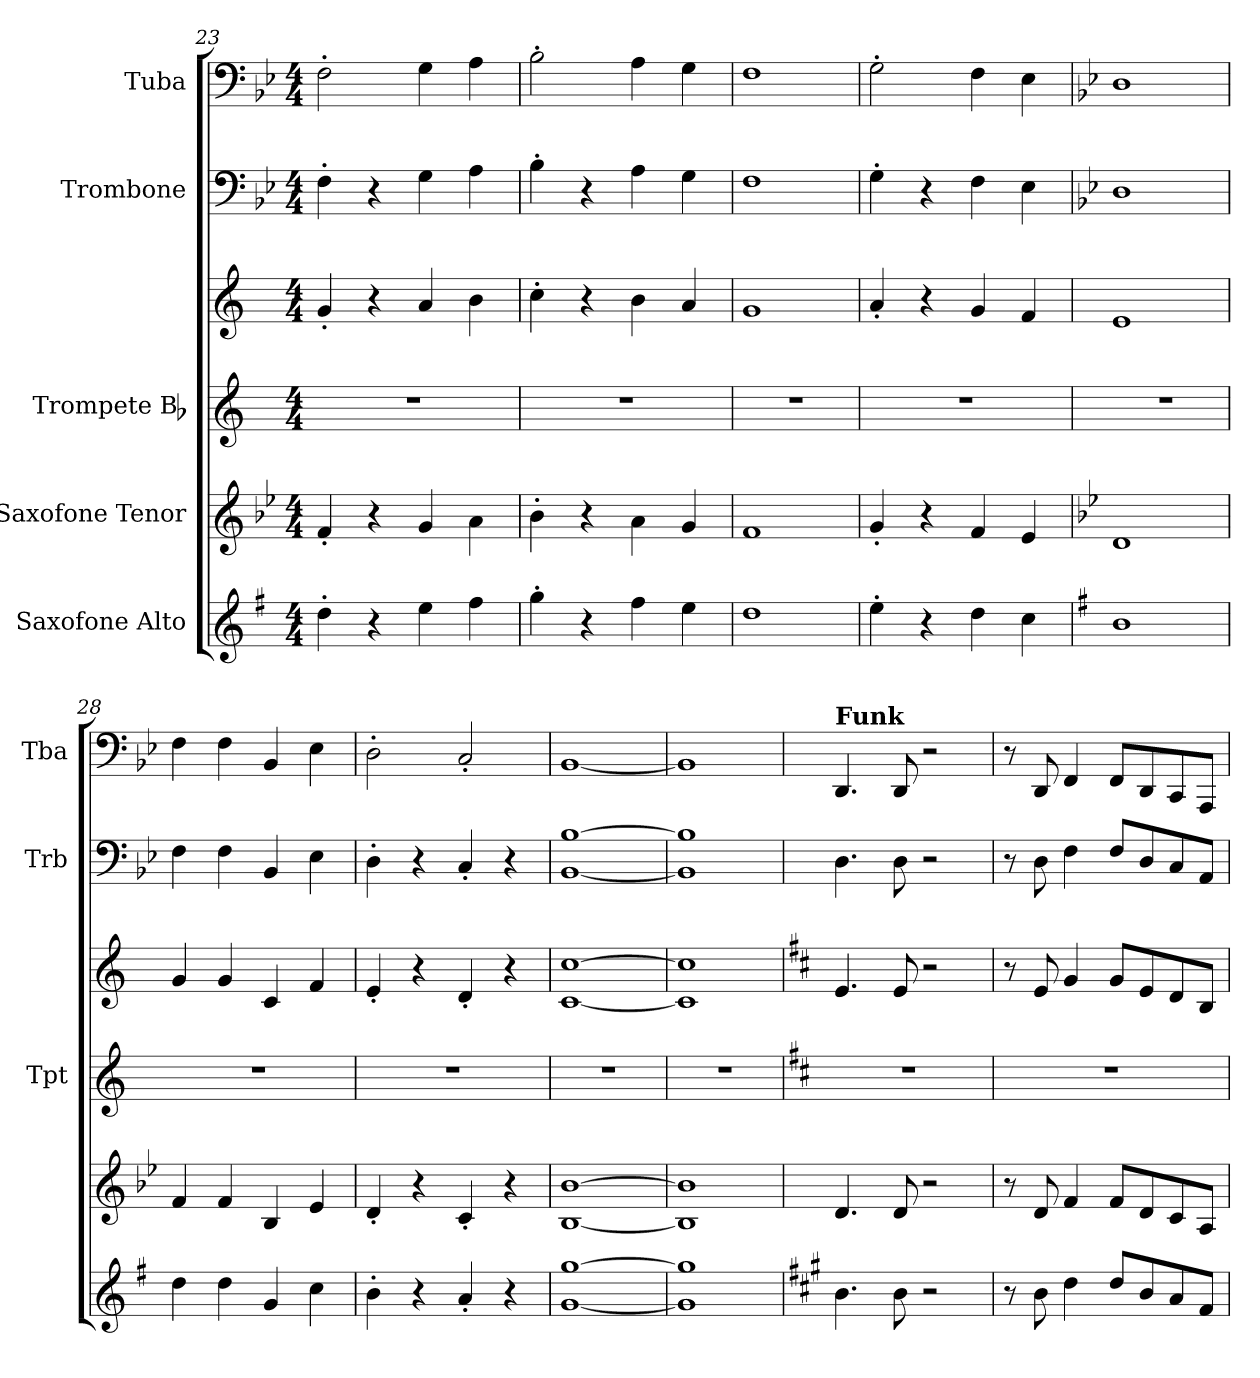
**kern	**kern	**kern	**kern	**kern	**kern
*part5	*part4	*part3	*part3	*part2	*part1
*staff6	*staff5	*staff4	*staff3	*staff2	*staff1
*I"Saxofone Alto	*I"Saxofone Tenor	*I"Trompete Bb	*	*I"Trombone	*I"Tuba
*	*	*I'Tpt	*	*I'Trb	*I'Tba
*clefG2	*clefG2	*clefG2	*clefG2	*clefF4	*clefF4
*ITrd5c9	*ITrd8c14	*ITrd1c2	*ITrd1c2	*	*
*k[b-e-]	*k[b-e-]	*k[b-e-]	*k[b-e-]	*k[b-e-]	*k[b-e-]
*M4/4	*M4/4	*M4/4	*M4/4	*M4/4	*M4/4
=23	=23	=23	=23	=23	=23
4f'\	4F'/	1r	4f'/	4F'\	2F'\
4r	4r	.	4r	4r	.
4g\	4G/	.	4g/	4G\	4G\
4a\	4A\	.	4a\	4A\	4A\
=24	=24	=24	=24	=24	=24
4b-'\	4B-'\	1r	4b-'\	4B-'\	2B-'\
4r	4r	.	4r	4r	.
4a\	4A\	.	4a\	4A\	4A\
4g\	4G/	.	4g/	4G\	4G\
=25	=25	=25	=25	=25	=25
1f	1F	1r	1f	1F	1F
=26	=26	=26	=26	=26	=26
4g'\	4G'/	1r	4g'/	4G'\	2G'\
4r	4r	.	4r	4r	.
4f\	4F/	.	4f/	4F\	4F\
4e-\	4E-/	.	4e-/	4E-\	4E-\
=27	=27	=27	=27	=27	=27
*k[b-e-]	*k[b-e-]	*k[b-e-]	*k[b-e-]	*k[b-e-]	*k[b-e-]
1d	1D	1r	1d	1D	1D
=28	=28	=28	=28	=28	=28
4f\	4F/	1r	4f/	4F\	4F\
4f\	4F/	.	4f/	4F\	4F\
4B-/	4BB-/	.	4B-/	4BB-/	4BB-/
4e-\	4E-/	.	4e-/	4E-\	4E-\
=29	=29	=29	=29	=29	=29
4d'\	4D'/	1r	4d'/	4D'\	2D'\
4r	4r	.	4r	4r	.
4c'/	4C'/	.	4c'/	4C'/	2C'/
4r	4r	.	4r	4r	.
=30	=30	=30	=30	=30	=30
[1B- [1b-	[1BB- [1B-	1r	[1B- [1b-	[1BB- [1B-	[1BB-
=31	=31	=31	=31	=31	=31
1B-] 1b-]	1BB-] 1B-]	1r	1B-] 1b-]	1BB-] 1B-]	1BB-]
=32	=32	=32	=32	=32	=32
!!LO:REH:place=s1:a:B:fs=14:t=Ponte
*k[]	*k[]	*k[]	*k[]	*k[]	*k[]
*	*	*	*	*	*MM230
!	!	!	!	!	!LO:TX:a:B:t=Funk
4.d\	4.D/	1r	4.d/	4.D\	4.DD/
8d\	8D/	.	8d/	8D\	8DD/
2r	2r	.	2r	2r	2r
=33	=33	=33	=33	=33	=33
8r	8r	1r	8r	8r	8r
8d\	8D/	.	8d/	8D\	8DD/
4f\	4F/	.	4f/	4F\	4FF/
8f/L	8F/L	.	8f/L	8F/L	8FF/L
8d/	8D/	.	8d/	8D/	8DD/
8c/	8C/	.	8c/	8C/	8CC/
8A/J	8AA/J	.	8A/J	8AA/J	8AAA/J
=	=	=	=	=	=
*-	*-	*-	*-	*-	*-
